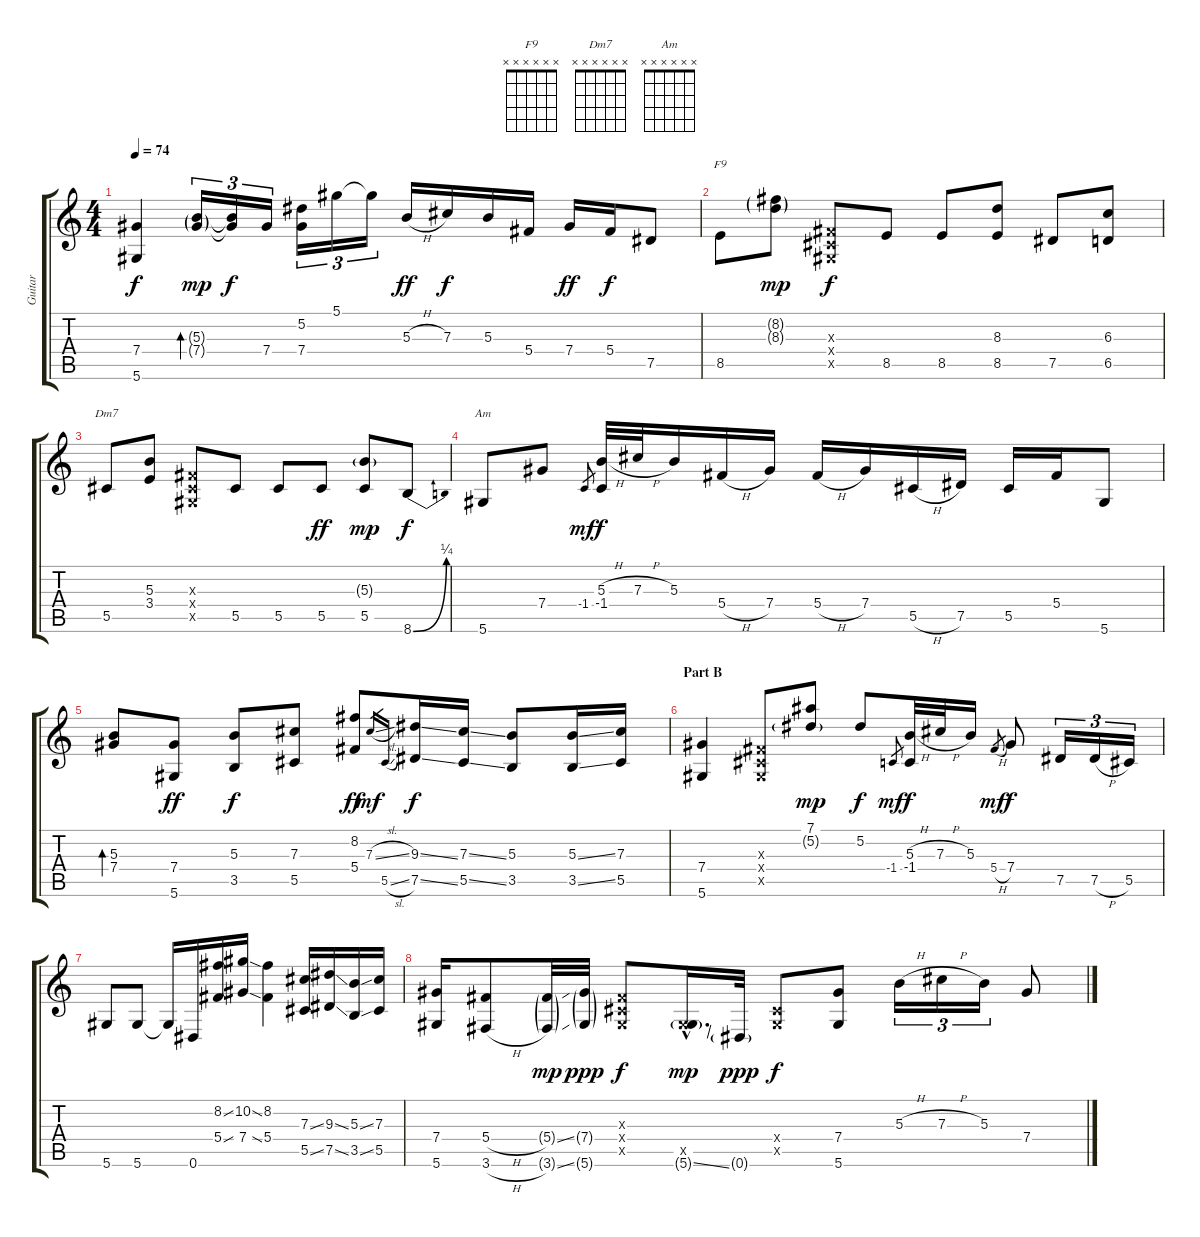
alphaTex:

\track ("Guitar" "Guitar") {instrument fretlessbass}
\staff {score tabs}
\tuning (Eb4 Bb3 Gb3 Db3 Ab2 Eb2) {hide}
\chord ("F9" x x x x x x) {firstfret 0}
\chord ("Dm7" x x x x x x) {firstfret 0}
\chord ("Am" x x x x x x) {firstfret 0}
\ts (4 4)
\tempo 74
\clef g2
\ks c
(7.4{t} 5.6{t}).4{dy f} (5.3{g} 7.4{g}).16{tu (3 2) bd 240 dy mp} (5.3{t} 7.4{t}).16{tu (3 2) dy f} 7.4.16{tu (3 2)} (5.2 7.4).16{tu (3 2)} 5.1.16{tu (3 2)} 5.1{t}.16{tu (3 2)} 5.3{h}.16{dy ff} 7.3.16{dy f} 5.3.16 5.4.16 7.4.16{dy ff} 5.4.16{dy f} 7.5.8 |
8.5.8{ch "F9"} (8.2{g} 8.3{g}).8{dy mp} (0.3{x} 0.4{x} 0.5{x}).8{dy f} 8.5.8 8.5.8 (8.3 8.5).8 7.5.8 (6.3 6.5).8 |
5.5.8{ch "Dm7"} (5.3 3.4).8 (0.3{x} 0.4{x} 0.5{x}).8 5.5.8 5.5.8 5.5.8{dy ff} (5.3{g} 5.5).8{dy mp} 8.6{be (bend 0 0 60 1)}.8{dy f} |
5.6.8{ch "Am"} 7.4.8 -1.4.8{gr dy mf} (5.3{h} -1.4).32{dy f} 7.3{h}.32 5.3.16 5.4{h}.16 7.4.16 5.4{h}.16 7.4.16 5.5{h}.16 7.5.16 5.5.16 5.4.16 5.6.8 |
(5.3 7.4).8{bd 240} (7.4 5.6).8{dy ff} (5.3 3.5).8{dy f} (7.3 5.5).8 (8.2 5.4).8{dy ff} 7.3{sl}.16{gr dy mf} 5.5{sl}.16{gr} (9.3{ss} 7.5{ss}).16{dy f} (7.3{ss} 5.5{ss}).16 (5.3 3.5).8 (5.3{ss} 3.5{ss}).16 (7.3 5.5).16 |
\section ("" "Part B")
(7.4 5.6).4 (0.3{x} 0.4{x} 0.5{x}).8 (7.1 5.2{g}).8{dy mp} 5.2.8{dy f} -1.4.8{gr dy mf} (5.3{h} -1.4).32{dy f} 7.3{h}.32 5.3.16 5.4{h}.8{gr dy mf} 7.4.8{dy f} 7.5.16{tu (3 2)} 7.5{h}.16{tu (3 2)} 5.5.16{tu (3 2)} |
5.6.8 5.6.8 5.6{t}.16 0.6.16 (8.2{ss} 5.4{ss}).16 (10.2{ss} 7.4{ss}).16 (8.2 5.4).4 (7.3{ss} 5.5{ss}).16 (9.3{ss} 7.5{ss}).16 (5.3{ss} 3.5{ss}).16 (7.3 5.5).16 |
(7.4 5.6).16 (5.4{h} 3.6{h}).8 (5.4{ss g} 3.6{ss g}).32{dy mp} (7.4{g} 5.6{g}).32{dy ppp} (0.3{x} 0.4{x} 0.5{x}).8{dy f} (0.5{hac x} 5.6{ss g hac}).16{d dy mp} 0.6{g}.32{dy ppp} (0.4{x} 0.5{x}).8{dy f} (7.4 5.6).8 5.3{h}.16{tu (3 2)} 7.3{h}.16{tu (3 2)} 5.3.16{tu (3 2)} 7.4.8
